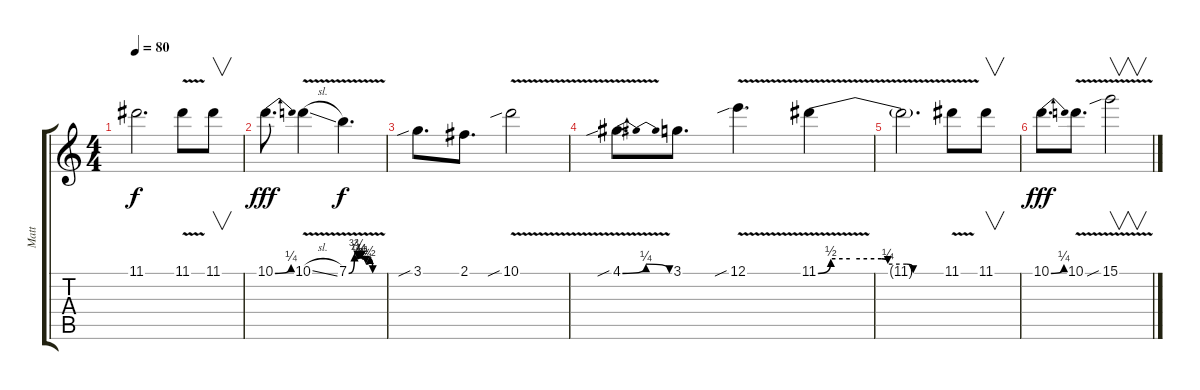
\track ("Matt " "Matt ") {instrument overdrivenguitar}
\staff {score tabs}
\tuning (E4 B3 G3 D3 A2 E2) {hide}
\ts (4 4)
\tempo 80
\clef g2
\ks c
11.1{t}.2{d dy f} 11.1{v}.8 11.1.8{v} |
10.1{be (bend 0 0 60 1)}.8{d dy fff} 10.1{v sl}.4 7.1{be (custom 0 0 10 3 15 2 19 3 23 2 30 1 37 2 42 0 49 0 60 0) v}.4{d dy f} |
3.1{sib}.8{d} 2.1.8{d} 10.1{v sib}.2 |
4.1{be (bendrelease 0 0 15 1 44 1 60 0) v sib}.8{d} 3.1.8{d} 12.1{v sib}.4{d} 11.1{be (custom 0 0 6 2 15 2 30 2 33 1 42 1 45 0 60 0) v}.4 |
11.1{t}.2{d} 11.1{v}.8 11.1.8{v} |
10.1{be (bend 0 0 60 1)}.8{d dy fff} 10.1{v}.8{d} 15.1{v sib}.2{v}
